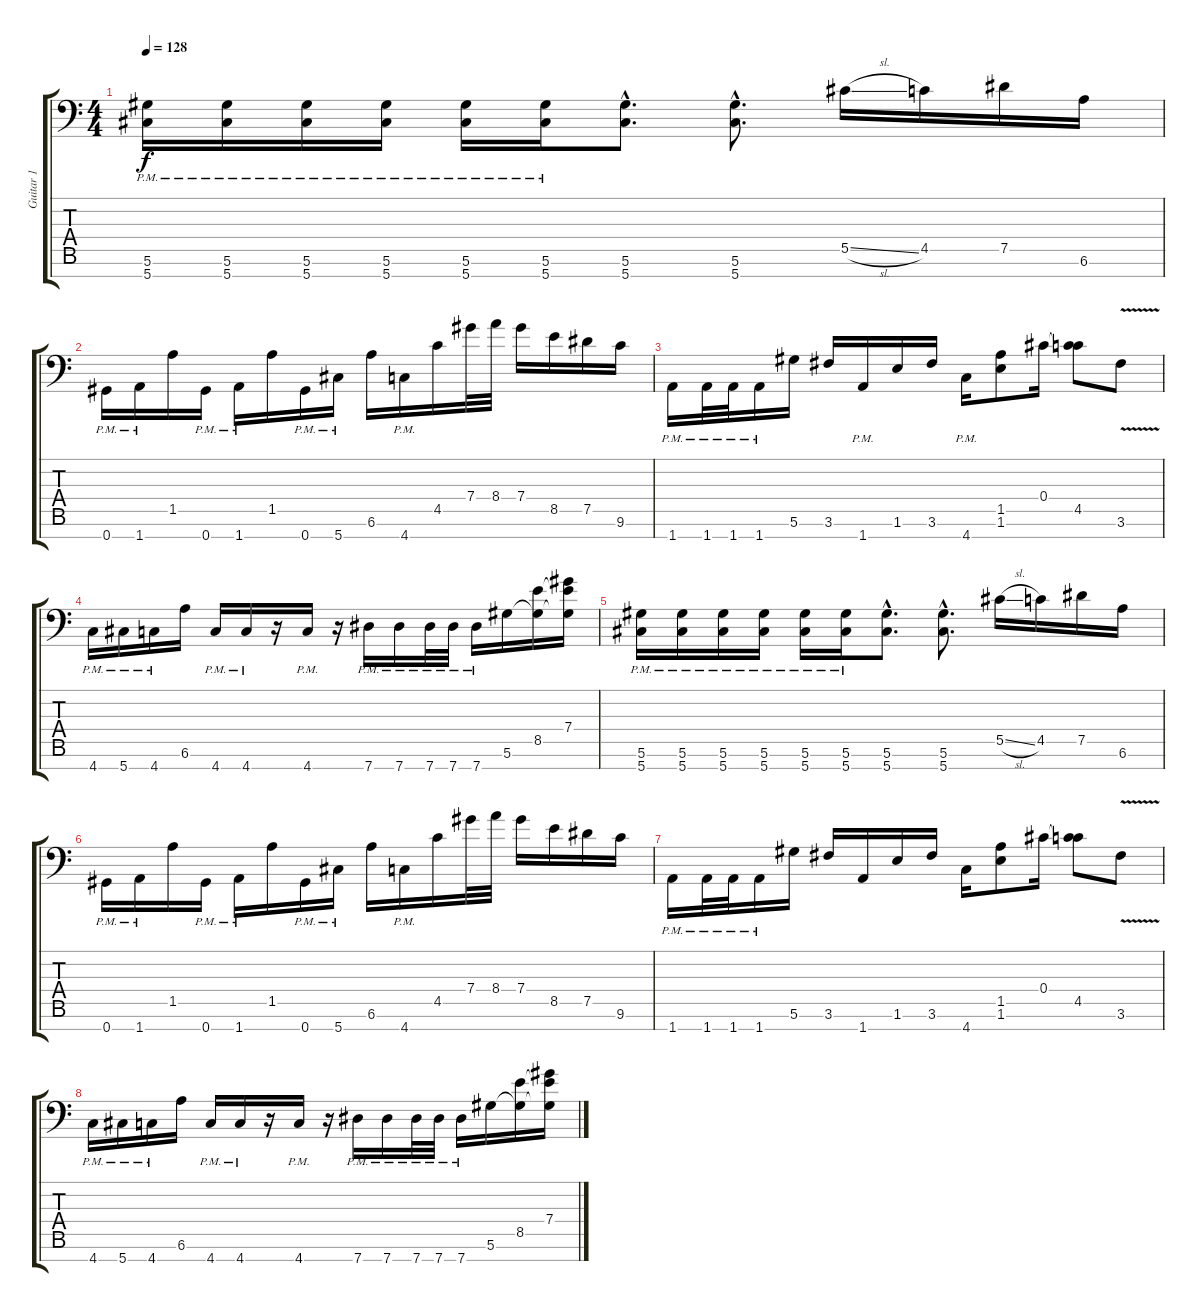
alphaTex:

\track ("Guitar 1" "Guitar 1") {instrument distortionguitar}
\staff {score tabs}
\tuning (Eb4 Bb3 Gb3 Db3 Ab2 Eb2 Ab1) {hide}
\ts (4 4)
\tempo 128
\clef f4
\ks c
(5.6{pm} 5.7{pm}).16{dy f} (5.6{pm} 5.7{pm}).16 (5.6{pm} 5.7{pm}).16 (5.6{pm} 5.7{pm}).16 (5.6{pm} 5.7{pm}).16 (5.6{pm} 5.7{pm}).16 (5.6{hac} 5.7{hac}).8{d} (5.6{hac} 5.7{hac}).8{d} 5.5{sl}.16 4.5.16 7.5.16 6.6.16 |
0.7{pm}.16 1.7{pm}.16 1.5.16 0.7{pm}.16 1.7{pm}.16 1.5.16 0.7{pm}.16 5.7{pm}.16 6.6.16 4.7{pm}.16 4.5.16 7.4.32 8.4.32 7.4.16 8.5.16 7.5.16 9.6.16 |
1.7{pm}.16 1.7{pm}.32 1.7{pm}.32 1.7{pm}.16 5.6.16 3.6.16 1.7{pm}.16 1.6.16 3.6.16 4.7{pm}.16 (1.5 1.6).8 0.4.16 (0.4{t} 4.5).8 3.6{v}.8 |
4.7{pm}.16 5.7{pm}.16 4.7{pm}.16 6.6.16 4.7{pm}.16 4.7{pm}.16 r.16 4.7{pm}.16 r.16 7.7{pm}.16 7.7{pm}.16 7.7{pm}.32 7.7{pm}.32 7.7{pm}.16 5.6.16 (8.5 5.6{t}).16 (7.4 8.5{t} 5.6{t}).16 |
(5.6{pm} 5.7{pm}).16 (5.6{pm} 5.7{pm}).16 (5.6{pm} 5.7{pm}).16 (5.6{pm} 5.7{pm}).16 (5.6{pm} 5.7{pm}).16 (5.6{pm} 5.7{pm}).16 (5.6{hac} 5.7{hac}).8{d} (5.6{hac} 5.7{hac}).8{d} 5.5{sl}.16 4.5.16 7.5.16 6.6.16 |
0.7{pm}.16 1.7{pm}.16 1.5.16 0.7{pm}.16 1.7{pm}.16 1.5.16 0.7{pm}.16 5.7{pm}.16 6.6.16 4.7{pm}.16 4.5.16 7.4.32 8.4.32 7.4.16 8.5.16 7.5.16 9.6.16 |
1.7{pm}.16 1.7{pm}.32 1.7{pm}.32 1.7{pm}.16 5.6.16 3.6.16 1.7.16 1.6.16 3.6.16 4.7.16 (1.5 1.6).8 0.4.16 (0.4{t} 4.5).8 3.6{v}.8 |
4.7{pm}.16 5.7{pm}.16 4.7{pm}.16 6.6.16 4.7{pm}.16 4.7{pm}.16 r.16 4.7{pm}.16 r.16 7.7{pm}.16 7.7{pm}.16 7.7{pm}.32 7.7{pm}.32 7.7{pm}.16 5.6.16 (8.5 5.6{t}).16 (7.4 8.5{t} 5.6{t}).16
